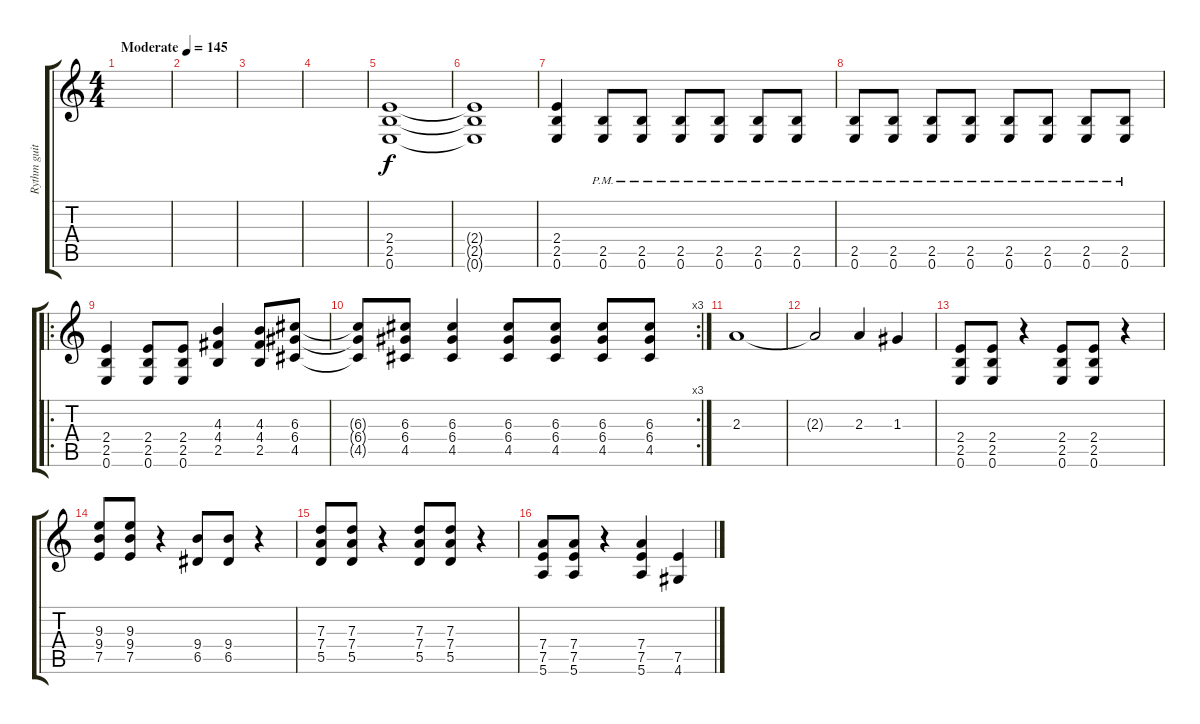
\track ("Rythm guitar" "Rythm guit") {instrument distortionguitar}
\staff {score tabs}
\tuning (E4 B3 G3 D3 A2 E2) {hide}
\ts (4 4)
\tempo (145 "Moderate")
\clef g2
\ks c
|
|
|
|
(2.4 2.5 0.6).1 |
(2.4{t} 2.5{t} 0.6{t}).1 |
(2.4 2.5 0.6).4 (2.5{pm} 0.6{pm}).8 (2.5{pm} 0.6{pm}).8 (2.5{pm} 0.6{pm}).8 (2.5{pm} 0.6{pm}).8 (2.5{pm} 0.6{pm}).8 (2.5{pm} 0.6{pm}).8 |
(2.5{pm} 0.6{pm}).8 (2.5{pm} 0.6{pm}).8 (2.5{pm} 0.6{pm}).8 (2.5{pm} 0.6{pm}).8 (2.5{pm} 0.6{pm}).8 (2.5{pm} 0.6{pm}).8 (2.5{pm} 0.6{pm}).8 (2.5{pm} 0.6{pm}).8 |
\ro
(2.4 2.5 0.6).4 (2.4 2.5 0.6).8 (2.4 2.5 0.6).8 (4.3 4.4 2.5).4 (4.3 4.4 2.5).8 (6.3 6.4 4.5).8 |
\rc 3
(6.3{t} 6.4{t} 4.5{t}).8 (6.3 6.4 4.5).8 (6.3 6.4 4.5).4 (6.3 6.4 4.5).8 (6.3 6.4 4.5).8 (6.3 6.4 4.5).8 (6.3 6.4 4.5).8 |
2.3.1 |
2.3{t}.2 2.3.4 1.3.4 |
(2.4 2.5 0.6).8 (2.4 2.5 0.6).8 r.4 (2.4 2.5 0.6).8 (2.4 2.5 0.6).8 r.4 |
(9.3 9.4 7.5).8 (9.3 9.4 7.5).8 r.4 (9.4 6.5).8 (9.4 6.5).8 r.4 |
(7.3 7.4 5.5).8 (7.3 7.4 5.5).8 r.4 (7.3 7.4 5.5).8 (7.3 7.4 5.5).8 r.4 |
(7.4 7.5 5.6).8 (7.4 7.5 5.6).8 r.4 (7.4 7.5 5.6).4 (7.5 4.6).4
